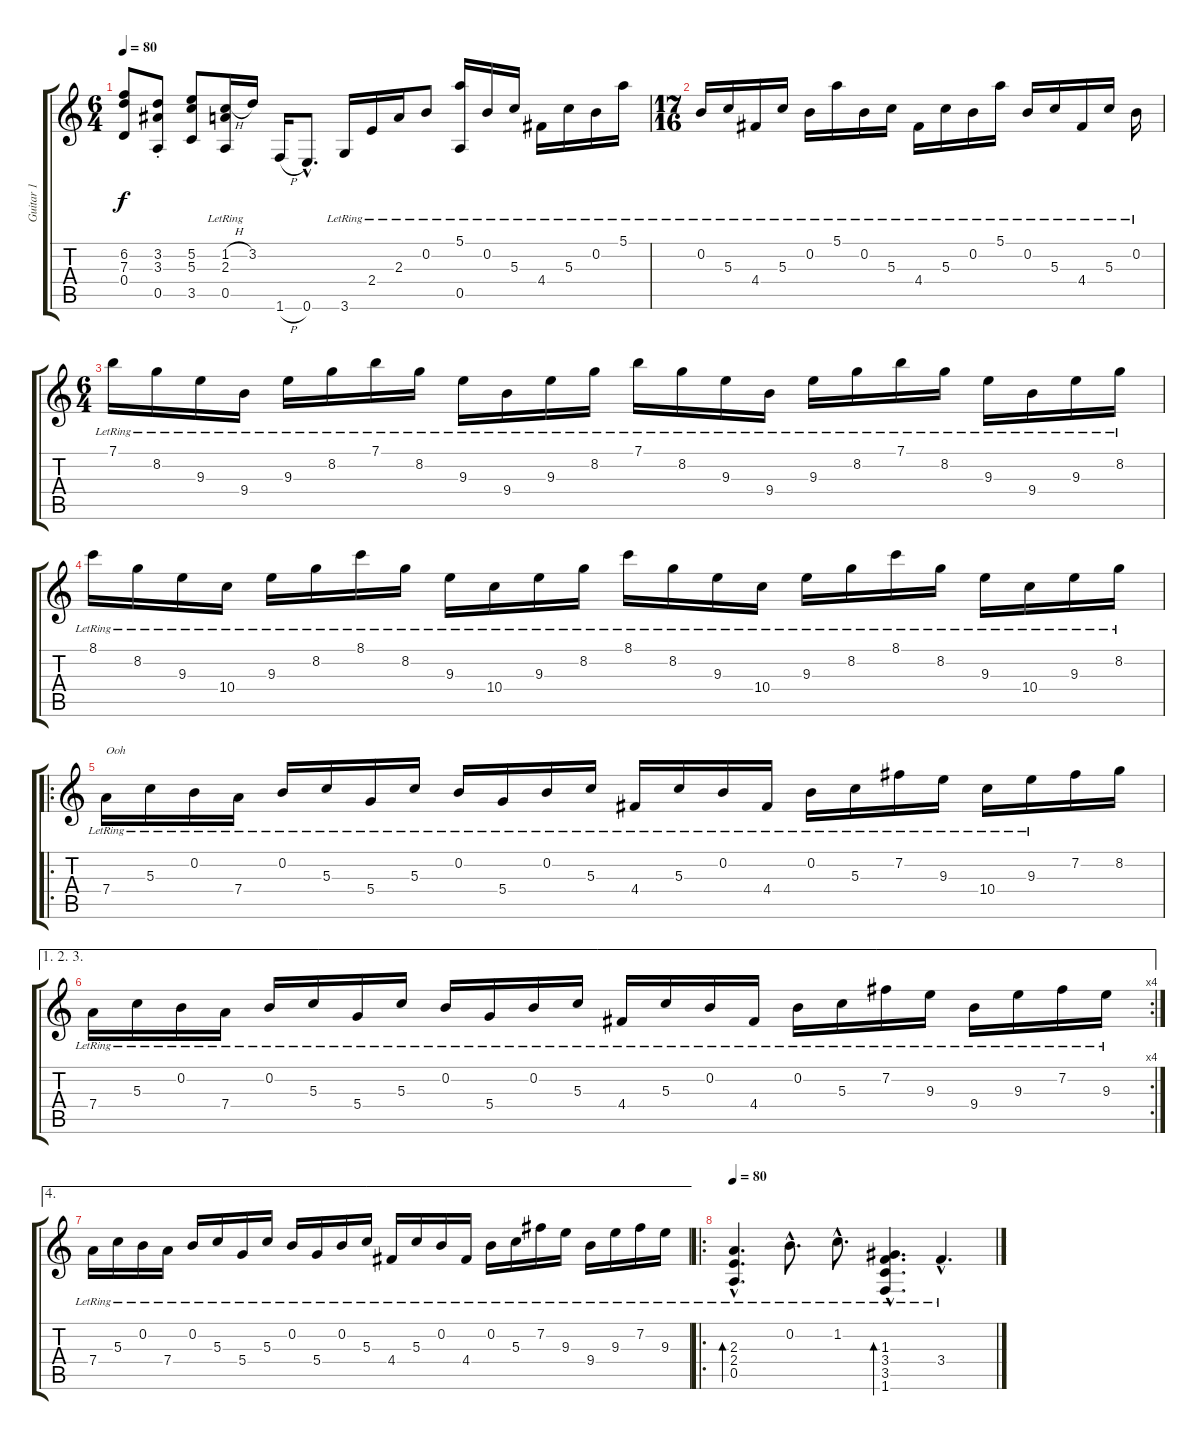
\track ("Guitar 1" "Guitar 1") {instrument distortionguitar}
\staff {score tabs}
\tuning (E4 B3 G3 D3 A2 E2) {hide}
\ts (6 4)
\tempo 80
\clef g2
\ks c
(6.2 7.3 0.4).8{dy f volume 10} (3.2{st} 3.3{st} 0.5{st}).8 (5.2 5.3 3.5).8 (1.2{h} 2.3{lr} 0.5{lr}).16 3.2.16 1.6{h}.16 0.6{hac}.8{d} 3.6{lr}.16 2.4{lr}.16 2.3{lr}.16 0.2{lr}.8 (5.1{lr} 0.5{lr}).16{volume 16} 0.2{lr}.16 5.3{lr}.16 4.4{lr}.16 5.3{lr}.16 0.2{lr}.16 5.1{lr}.16 |
\ts (17 16)
0.2{lr}.16 5.3{lr}.16 4.4{lr}.16 5.3{lr}.16 0.2{lr}.16 5.1{lr}.16 0.2{lr}.16 5.3{lr}.16 4.4{lr}.16 5.3{lr}.16 0.2{lr}.16 5.1{lr}.16 0.2{lr}.16 5.3{lr}.16 4.4{lr}.16 5.3{lr}.16 0.2{lr}.16 |
\ts (6 4)
7.1{lr}.16 8.2{lr}.16 9.3{lr}.16 9.4{lr}.16 9.3{lr}.16 8.2{lr}.16 7.1{lr}.16 8.2{lr}.16 9.3{lr}.16 9.4{lr}.16 9.3{lr}.16 8.2{lr}.16 7.1{lr}.16 8.2{lr}.16 9.3{lr}.16 9.4{lr}.16 9.3{lr}.16 8.2{lr}.16 7.1{lr}.16 8.2{lr}.16 9.3{lr}.16 9.4{lr}.16 9.3{lr}.16 8.2{lr}.16 |
8.1{lr}.16 8.2{lr}.16 9.3{lr}.16 10.4{lr}.16 9.3{lr}.16 8.2{lr}.16 8.1{lr}.16 8.2{lr}.16 9.3{lr}.16 10.4{lr}.16 9.3{lr}.16 8.2{lr}.16 8.1{lr}.16 8.2{lr}.16 9.3{lr}.16 10.4{lr}.16 9.3{lr}.16 8.2{lr}.16 8.1{lr}.16 8.2{lr}.16 9.3{lr}.16 10.4{lr}.16 9.3{lr}.16 8.2{lr}.16 |
\ro
7.4{lr}.16{txt "Ooh" volume 12} 5.3{lr}.16 0.2{lr}.16 7.4{lr}.16 0.2{lr}.16 5.3{lr}.16 5.4{lr}.16 5.3{lr}.16 0.2{lr}.16 5.4{lr}.16 0.2{lr}.16 5.3{lr}.16 4.4{lr}.16 5.3{lr}.16 0.2{lr}.16 4.4{lr}.16 0.2{lr}.16 5.3{lr}.16 7.2{lr}.16 9.3{lr}.16 10.4{lr}.16 9.3{lr}.16 7.2.16 8.2.16 |
\ae (1 2 3)
\rc 4
7.4{lr}.16 5.3{lr}.16 0.2{lr}.16 7.4{lr}.16 0.2{lr}.16 5.3{lr}.16 5.4{lr}.16 5.3{lr}.16 0.2{lr}.16 5.4{lr}.16 0.2{lr}.16 5.3{lr}.16 4.4{lr}.16 5.3{lr}.16 0.2{lr}.16 4.4{lr}.16 0.2{lr}.16 5.3{lr}.16 7.2{lr}.16 9.3{lr}.16 9.4{lr}.16 9.3{lr}.16 7.2{lr}.16 9.3{lr}.16 |
\ae 4
7.4{lr}.16 5.3{lr}.16 0.2{lr}.16 7.4{lr}.16 0.2{lr}.16 5.3{lr}.16 5.4{lr}.16 5.3{lr}.16 0.2{lr}.16 5.4{lr}.16 0.2{lr}.16 5.3{lr}.16 4.4{lr}.16 5.3{lr}.16 0.2{lr}.16 4.4{lr}.16 0.2{lr}.16 5.3{lr}.16 7.2{lr}.16 9.3{lr}.16 9.4{lr}.16 9.3{lr}.16 7.2{lr}.16 9.3{lr}.16 |
\ro
\tempo 80
(2.3{hac lr} 2.4{hac lr} 0.5{hac lr}).4{d bd 240 instrument acousticguitarsteel} 0.2{hac lr}.8{d} 1.2{hac lr}.8{d} (1.3{hac lr} 3.4{hac lr} 3.5{hac lr} 1.6{hac lr}).4{d bd 240} 3.4{hac lr}.4{d}
